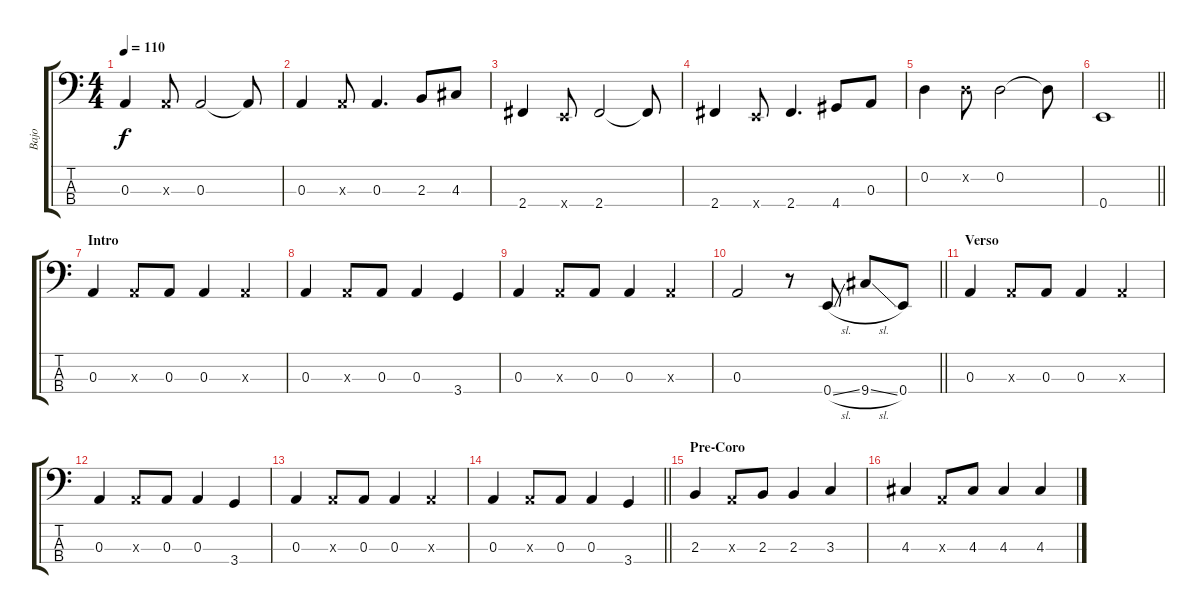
\track ("Bajo" "Bajo") {instrument electricbassfinger}
\staff {score tabs}
\tuning (G2 D2 A1 E1) {hide}
\ts (4 4)
\section ("" "")
\tempo 110
\clef f4
\ks c
0.3.4{dy f} 0.3{x}.8 0.3.2 0.3{t}.8 |
0.3.4 0.3{x}.8 0.3.4{d} 2.3.8 4.3.8 |
2.4.4 0.4{x}.8 2.4.2 2.4{t}.8 |
2.4.4 0.4{x}.8 2.4.4{d} 4.4.8 0.3.8 |
0.2.4 0.2{x}.8 0.2.2 0.2{t}.8 |
\barLineRight lightlight
0.4.1 |
\section ("" "Intro")
0.3.4 0.3{x}.8 0.3.8 0.3.4 0.3{x}.4 |
0.3.4 0.3{x}.8 0.3.8 0.3.4 3.4.4 |
0.3.4 0.3{x}.8 0.3.8 0.3.4 0.3{x}.4 |
\barLineRight lightlight
0.3.2 r.8 0.4{sl}.8 9.4{sl}.8 0.4.8 |
\section ("" "Verso")
0.3.4 0.3{x}.8 0.3.8 0.3.4 0.3{x}.4 |
0.3.4 0.3{x}.8 0.3.8 0.3.4 3.4.4 |
0.3.4 0.3{x}.8 0.3.8 0.3.4 0.3{x}.4 |
\barLineRight lightlight
0.3.4 0.3{x}.8 0.3.8 0.3.4 3.4.4 |
\section ("" "Pre-Coro")
2.3.4 0.3{x}.8 2.3.8 2.3.4 3.3.4 |
4.3.4 0.3{x}.8 4.3.8 4.3.4 4.3.4
